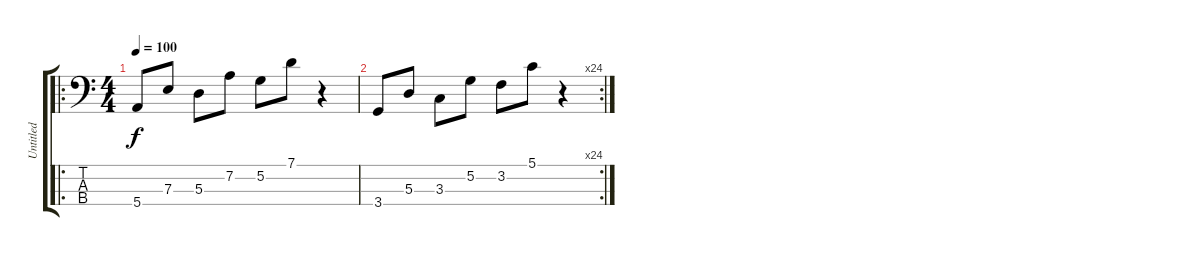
\track ("Untitled" "Untitled") {instrument electricbassfinger}
\staff {score tabs}
\tuning (G2 D2 A1 E1) {hide}
\ro
\ts (4 4)
\tempo 100
\clef f4
\ks c
5.4.8{dy f instrument electricbassfinger} 7.3.8 5.3.8 7.2.8 5.2.8 7.1.8 r.4 |
\rc 24
3.4.8 5.3.8 3.3.8 5.2.8 3.2.8 5.1.8 r.4
